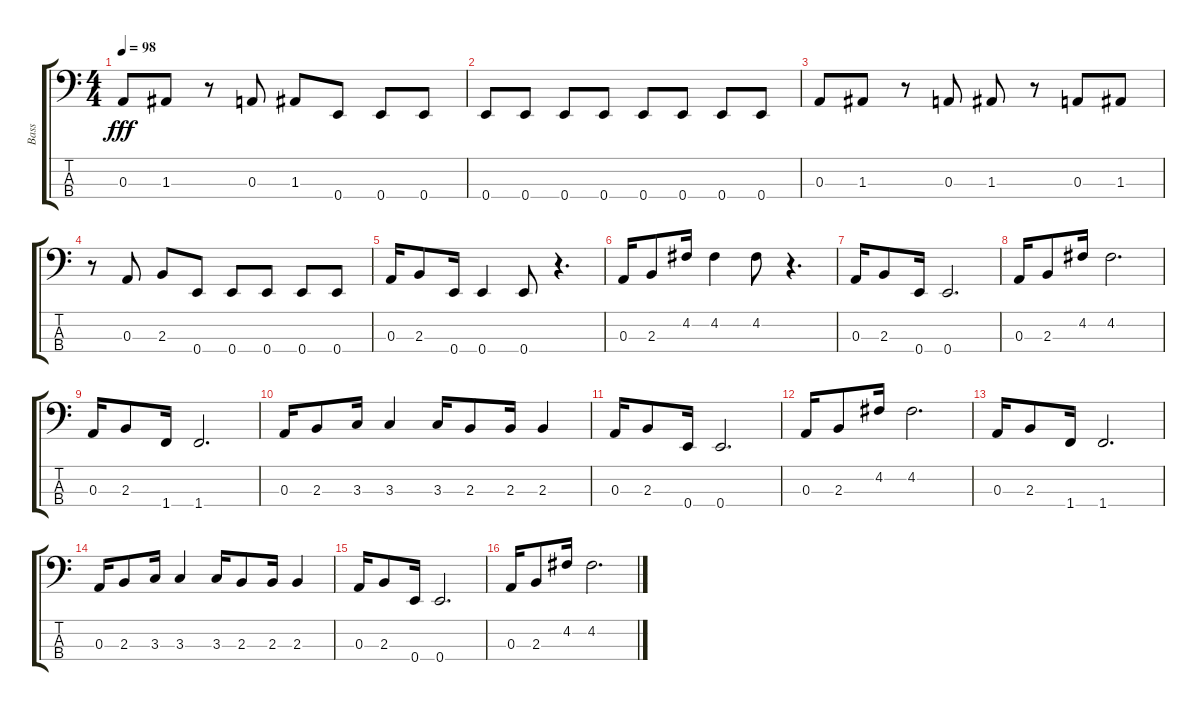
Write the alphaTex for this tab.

\track ("Bass" "Bass") {instrument electricbassfinger}
\staff {score tabs}
\tuning (G2 D2 A1 E1) {hide}
\ts (4 4)
\tempo 98
\clef f4
\ks c
0.3.8{dy fff} 1.3.8 r.8 0.3.8 1.3.8 0.4.8 0.4.8 0.4.8 |
0.4.8 0.4.8 0.4.8 0.4.8 0.4.8 0.4.8 0.4.8 0.4.8 |
0.3.8 1.3.8 r.8 0.3.8 1.3.8 r.8 0.3.8 1.3.8 |
r.8 0.3.8 2.3.8 0.4.8 0.4.8 0.4.8 0.4.8 0.4.8 |
0.3.16 2.3.8 0.4.16 0.4.4 0.4.8 r.4{d} |
0.3.16 2.3.8 4.2.16 4.2.4 4.2.8 r.4{d} |
0.3.16 2.3.8 0.4.16 0.4.2{d} |
0.3.16 2.3.8 4.2.16 4.2.2{d} |
0.3.16 2.3.8 1.4.16 1.4.2{d} |
0.3.16 2.3.8 3.3.16 3.3.4 3.3.16 2.3.8 2.3.16 2.3.4 |
0.3.16 2.3.8 0.4.16 0.4.2{d} |
0.3.16 2.3.8 4.2.16 4.2.2{d} |
0.3.16 2.3.8 1.4.16 1.4.2{d} |
0.3.16 2.3.8 3.3.16 3.3.4 3.3.16 2.3.8 2.3.16 2.3.4 |
0.3.16 2.3.8 0.4.16 0.4.2{d} |
0.3.16 2.3.8 4.2.16 4.2.2{d}
